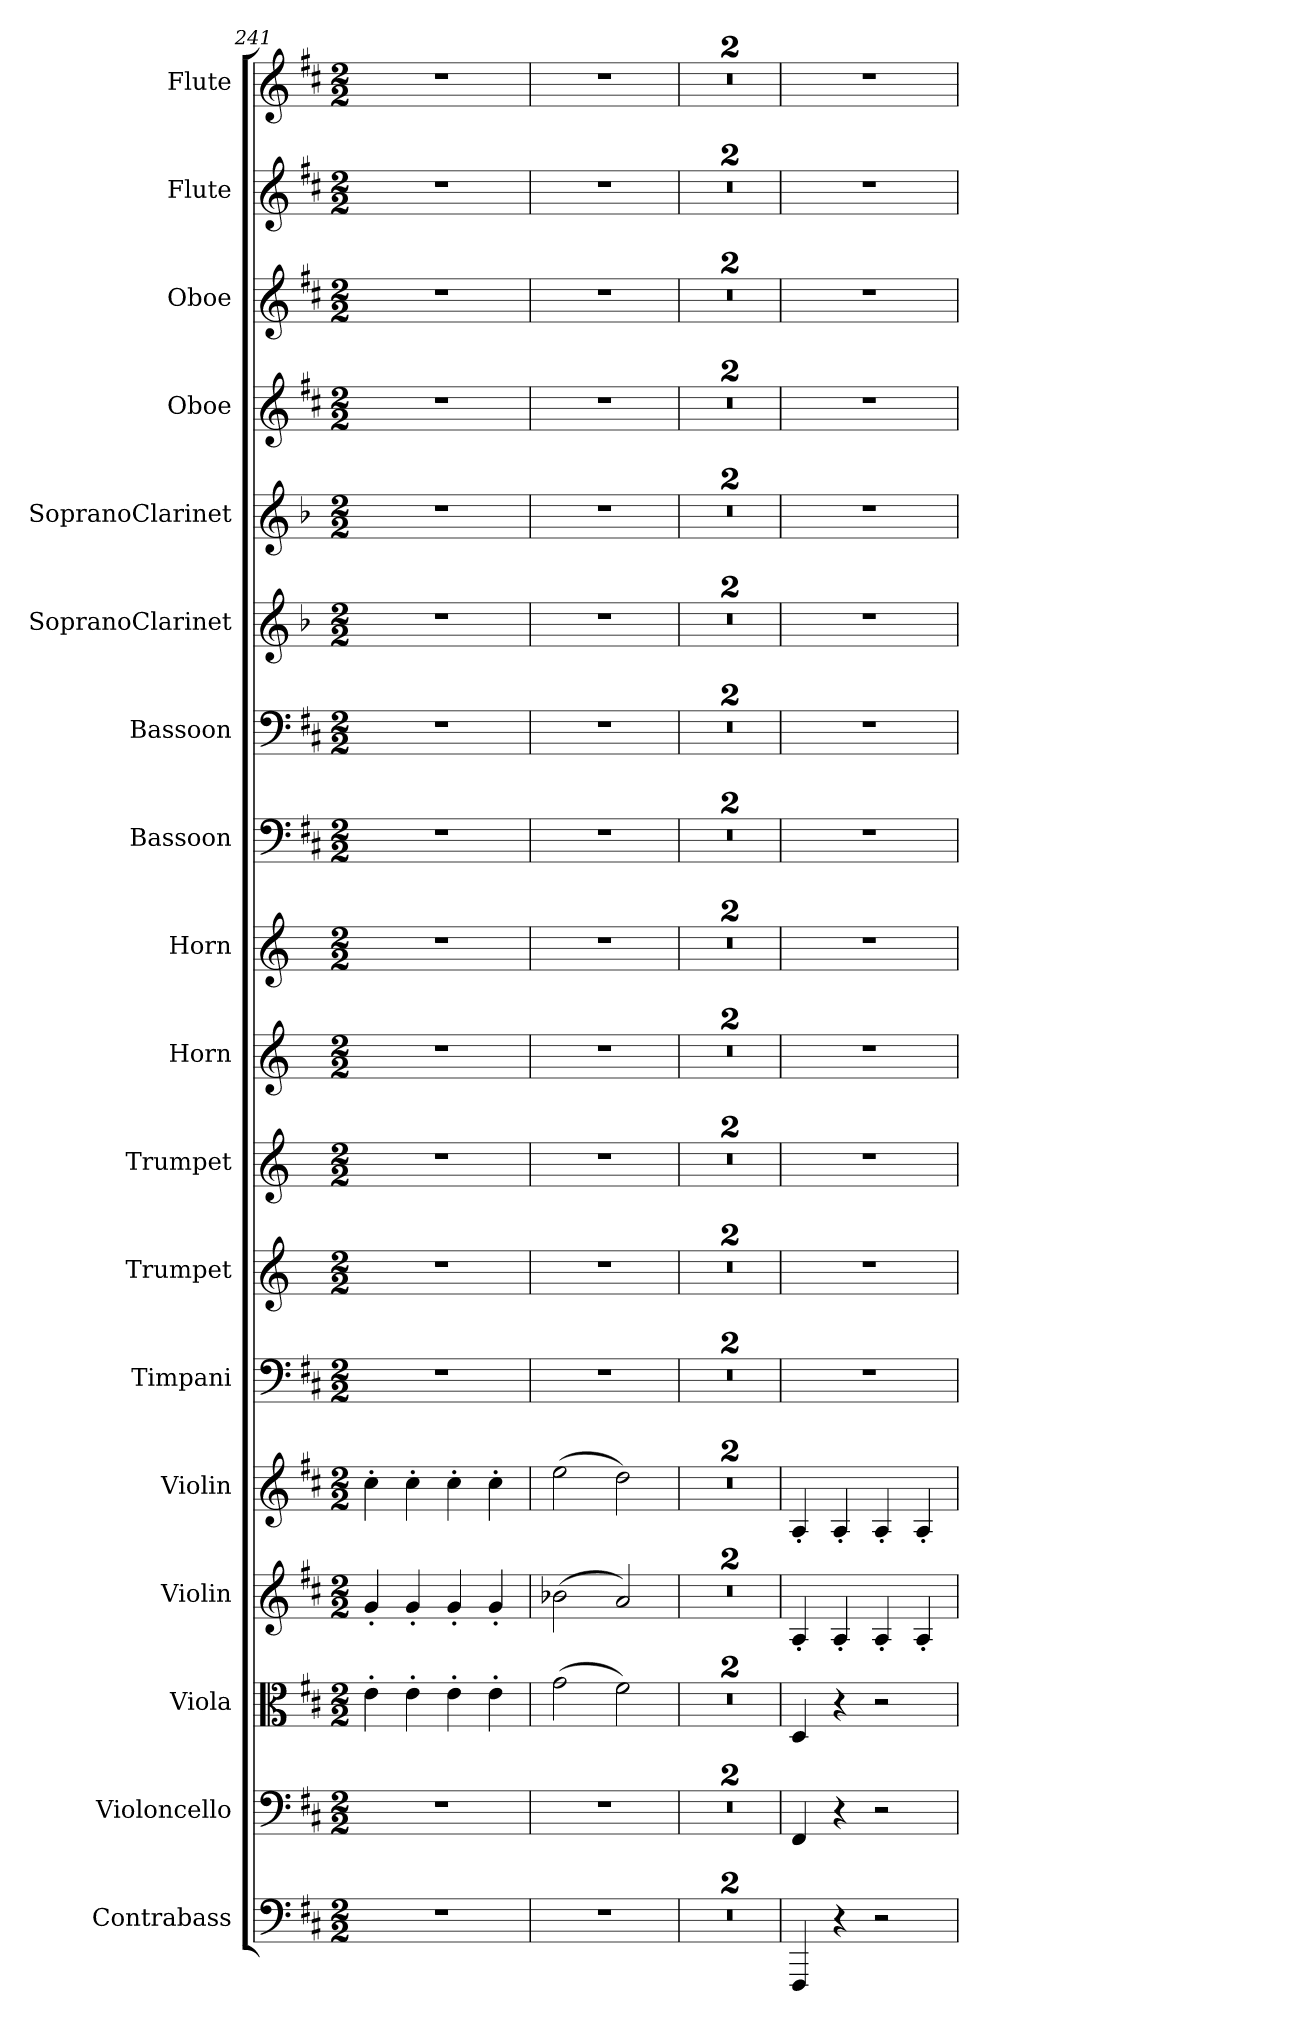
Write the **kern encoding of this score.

**kern	**kern	**kern	**kern	**kern	**kern	**kern	**kern	**kern	**kern	**kern	**kern	**kern	**kern	**kern	**kern	**kern	**kern
*part18	*part17	*part16	*part15	*part14	*part13	*part12	*part11	*part10	*part9	*part8	*part7	*part6	*part5	*part4	*part3	*part2	*part1
*staff18	*staff17	*staff16	*staff15	*staff14	*staff13	*staff12	*staff11	*staff10	*staff9	*staff8	*staff7	*staff6	*staff5	*staff4	*staff3	*staff2	*staff1
*I"Contrabass	*I"Violoncello	*I"Viola	*I"Violin	*I"Violin	*I"Timpani	*I"Trumpet	*I"Trumpet	*I"Horn	*I"Horn	*I"Bassoon	*I"Bassoon	*I"SopranoClarinet	*I"SopranoClarinet	*I"Oboe	*I"Oboe	*I"Flute	*I"Flute
*I'Cb	*I'Vc	*I'Vla	*I'Vln	*I'Vln	*I'Timp	*I'Tpt	*I'Tpt	*I'Hn	*I'Hn	*I'Bsn	*I'Bsn	*	*	*I'Ob	*I'Ob	*I'Fl	*I'Fl
*clefF4	*clefF4	*clefC3	*clefG2	*clefG2	*clefF4	*clefG2	*clefG2	*clefG2	*clefG2	*clefF4	*clefF4	*clefG2	*clefG2	*clefG2	*clefG2	*clefG2	*clefG2
*k[f#c#]	*k[f#c#]	*k[f#c#]	*k[f#c#]	*k[f#c#]	*k[f#c#]	*k[]	*k[]	*k[]	*k[]	*k[f#c#]	*k[f#c#]	*k[b-]	*k[b-]	*k[f#c#]	*k[f#c#]	*k[f#c#]	*k[f#c#]
*M2/2	*M2/2	*M2/2	*M2/2	*M2/2	*M2/2	*M2/2	*M2/2	*M2/2	*M2/2	*M2/2	*M2/2	*M2/2	*M2/2	*M2/2	*M2/2	*M2/2	*M2/2
=241	=241	=241	=241	=241	=241	=241	=241	=241	=241	=241	=241	=241	=241	=241	=241	=241	=241
1r	1r	4e'\	4g'/	4cc#'\	1r	1r	1r	1r	1r	1r	1r	1r	1r	1r	1r	1r	1r
.	.	4e'\	4g'/	4cc#'\	.	.	.	.	.	.	.	.	.	.	.	.	.
.	.	4e'\	4g'/	4cc#'\	.	.	.	.	.	.	.	.	.	.	.	.	.
.	.	4e'\	4g'/	4cc#'\	.	.	.	.	.	.	.	.	.	.	.	.	.
=242	=242	=242	=242	=242	=242	=242	=242	=242	=242	=242	=242	=242	=242	=242	=242	=242	=242
1r	1r	(2g\	(2b-X\	(2ee\	1r	1r	1r	1r	1r	1r	1r	1r	1r	1r	1r	1r	1r
.	.	2f#\)	2a/)	2dd\)	.	.	.	.	.	.	.	.	.	.	.	.	.
=243	=243	=243	=243	=243	=243	=243	=243	=243	=243	=243	=243	=243	=243	=243	=243	=243	=243
1r	1r	1r	1r	1r	1r	1r	1r	1r	1r	1r	1r	1r	1r	1r	1r	1r	1r
=244	=244	=244	=244	=244	=244	=244	=244	=244	=244	=244	=244	=244	=244	=244	=244	=244	=244
1r	1r	1r	1r	1r	1r	1r	1r	1r	1r	1r	1r	1r	1r	1r	1r	1r	1r
=245	=245	=245	=245	=245	=245	=245	=245	=245	=245	=245	=245	=245	=245	=245	=245	=245	=245
4FFF#"/	4FF#"/	4D"/	4A'/	4A'/	1r	1r	1r	1r	1r	1r	1r	1r	1r	1r	1r	1r	1r
4r	4r	4r	4A'/	4A'/	.	.	.	.	.	.	.	.	.	.	.	.	.
2r	2r	2r	4A'/	4A'/	.	.	.	.	.	.	.	.	.	.	.	.	.
.	.	.	4A'/	4A'/	.	.	.	.	.	.	.	.	.	.	.	.	.
=	=	=	=	=	=	=	=	=	=	=	=	=	=	=	=	=	=
*-	*-	*-	*-	*-	*-	*-	*-	*-	*-	*-	*-	*-	*-	*-	*-	*-	*-
